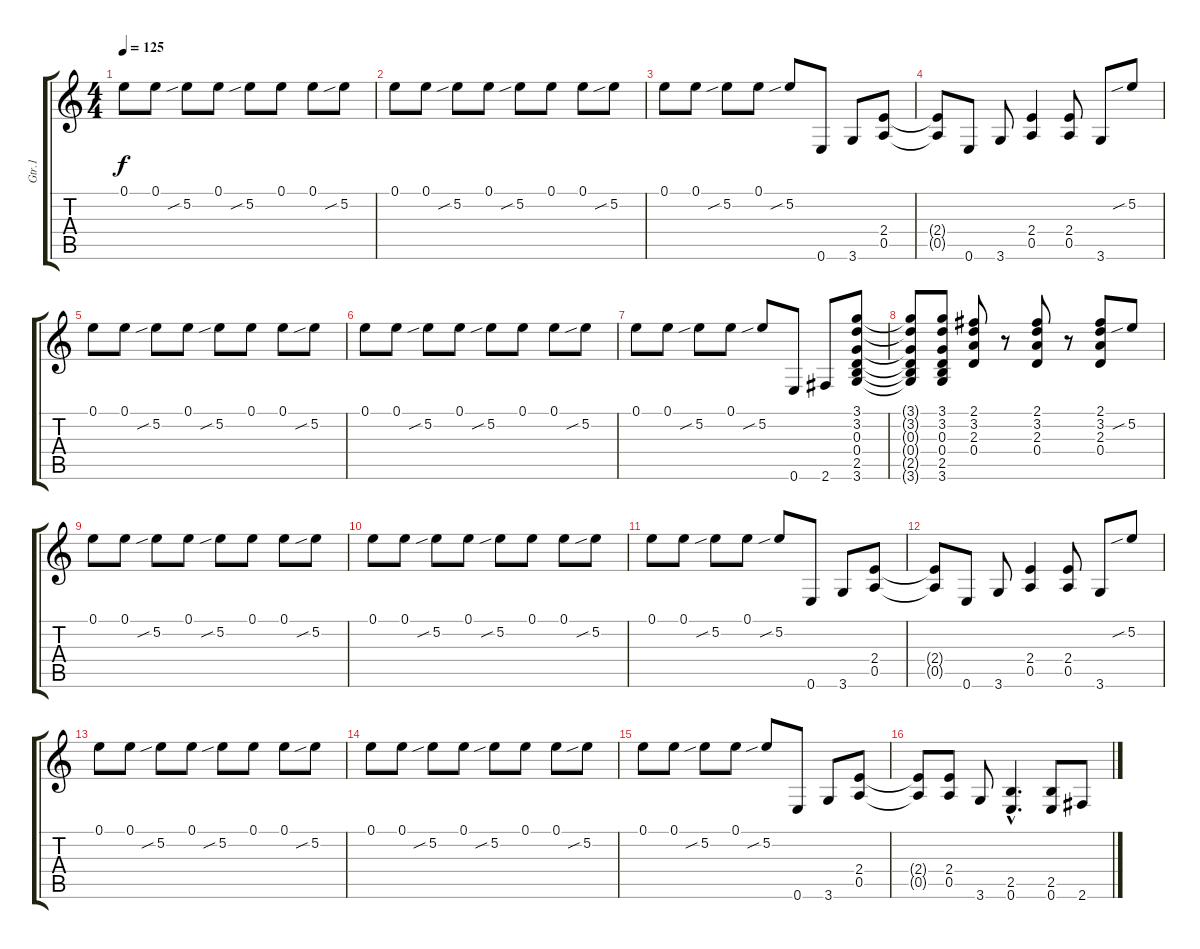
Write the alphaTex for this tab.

\track ("Gtr.1" "Gtr.1") {instrument distortionguitar}
\staff {score tabs}
\tuning (E4 B3 G3 D3 A2 E2) {hide}
\ts (4 4)
\tempo 125
\clef g2
\ks c
0.1.8{dy f} 0.1.8 5.2{sib}.8 0.1.8 5.2{sib}.8 0.1.8 0.1.8 5.2{sib}.8 |
0.1.8 0.1.8 5.2{sib}.8 0.1.8 5.2{sib}.8 0.1.8 0.1.8 5.2{sib}.8 |
0.1.8 0.1.8 5.2{sib}.8 0.1.8 5.2{sib}.8 0.6.8 3.6.8 (2.4 0.5).8 |
(2.4{t} 0.5{t}).8 0.6.8 3.6.8 (2.4 0.5).4 (2.4 0.5).8 3.6.8 5.2{sib}.8 |
0.1.8 0.1.8 5.2{sib}.8 0.1.8 5.2{sib}.8 0.1.8 0.1.8 5.2{sib}.8 |
0.1.8 0.1.8 5.2{sib}.8 0.1.8 5.2{sib}.8 0.1.8 0.1.8 5.2{sib}.8 |
0.1.8 0.1.8 5.2{sib}.8 0.1.8 5.2{sib}.8 0.6.8 2.6.8 (3.1 3.2 0.3 0.4 2.5 3.6).8 |
(3.1{t} 3.2{t} 0.3{t} 0.4{t} 2.5{t} 3.6{t}).8 (3.1 3.2 0.3 0.4 2.5 3.6).8 (2.1 3.2 2.3 0.4).8 r.8 (2.1 3.2 2.3 0.4).8 r.8 (2.1 3.2 2.3 0.4).8 5.2{sib}.8 |
0.1.8 0.1.8 5.2{sib}.8 0.1.8 5.2{sib}.8 0.1.8 0.1.8 5.2{sib}.8 |
0.1.8 0.1.8 5.2{sib}.8 0.1.8 5.2{sib}.8 0.1.8 0.1.8 5.2{sib}.8 |
0.1.8 0.1.8 5.2{sib}.8 0.1.8 5.2{sib}.8 0.6.8 3.6.8 (2.4 0.5).8 |
(2.4{t} 0.5{t}).8 0.6.8 3.6.8 (2.4 0.5).4 (2.4 0.5).8 3.6.8 5.2{sib}.8 |
0.1.8 0.1.8 5.2{sib}.8 0.1.8 5.2{sib}.8 0.1.8 0.1.8 5.2{sib}.8 |
0.1.8 0.1.8 5.2{sib}.8 0.1.8 5.2{sib}.8 0.1.8 0.1.8 5.2{sib}.8 |
0.1.8 0.1.8 5.2{sib}.8 0.1.8 5.2{sib}.8 0.6.8 3.6.8 (2.4 0.5).8 |
(2.4{t} 0.5{t}).8 (2.4 0.5).8 3.6.8 (2.5{hac} 0.6{hac}).4{d} (2.5 0.6).8 2.6.8
